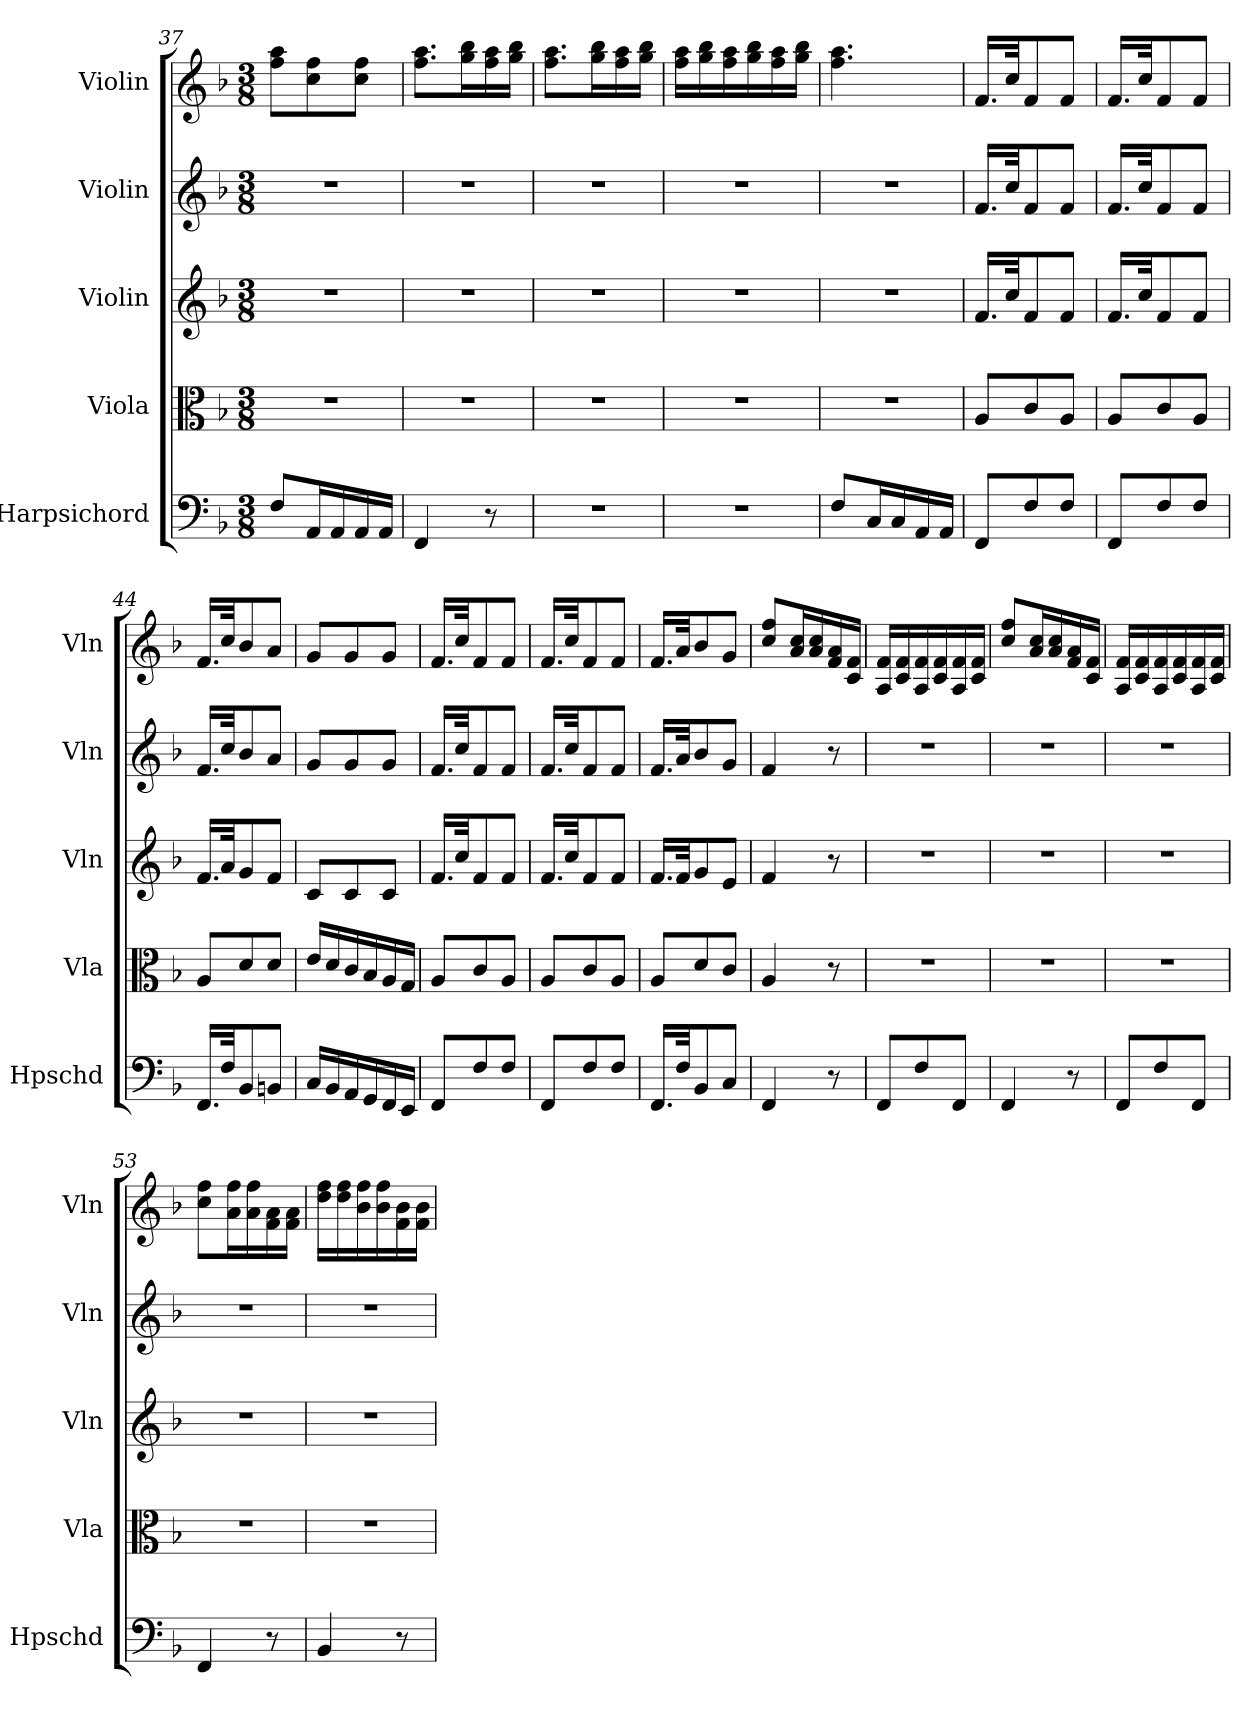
**kern	**kern	**kern	**kern	**kern
*part5	*part4	*part3	*part2	*part1
*staff5	*staff4	*staff3	*staff2	*staff1
*I"Harpsichord	*I"Viola	*I"Violin	*I"Violin	*I"Violin
*I'Hpschd	*I'Vla	*I'Vln	*I'Vln	*I'Vln
*clefF4	*clefC3	*clefG2	*clefG2	*clefG2
*k[b-]	*k[b-]	*k[b-]	*k[b-]	*k[b-]
*F:	*F:	*F:	*F:	*F:
*M3/8	*M3/8	*M3/8	*M3/8	*M3/8
=37	=37	=37	=37	=37
8F/L	4.r	4.r	4.r	8ff\ 8aa\L
16AA/L	.	.	.	8cc\ 8ff\
16AA/	.	.	.	.
16AA/	.	.	.	8cc\ 8ff\J
16AA/JJ	.	.	.	.
=38	=38	=38	=38	=38
4FF/	4.r	4.r	4.r	8.ff\ 8.aa\L
.	.	.	.	16gg\ 16bb-\L
8r	.	.	.	16ff\ 16aa\
.	.	.	.	16gg\ 16bb-\JJ
=39	=39	=39	=39	=39
4.r	4.r	4.r	4.r	8.ff\ 8.aa\L
.	.	.	.	16gg\ 16bb-\L
.	.	.	.	16ff\ 16aa\
.	.	.	.	16gg\ 16bb-\JJ
=40	=40	=40	=40	=40
4.r	4.r	4.r	4.r	16ff\ 16aa\LL
.	.	.	.	16gg\ 16bb-\
.	.	.	.	16ff\ 16aa\
.	.	.	.	16gg\ 16bb-\
.	.	.	.	16ff\ 16aa\
.	.	.	.	16gg\ 16bb-\JJ
=41	=41	=41	=41	=41
8F/L	4.r	4.r	4.r	4.ff\ 4.aa\
16C/L	.	.	.	.
16C/	.	.	.	.
16AA/	.	.	.	.
16AA/JJ	.	.	.	.
=42	=42	=42	=42	=42
8FF/L	8A/L	16.f/LL	16.f/LL	16.f/LL
.	.	32cc/JK	32cc/JK	32cc/JK
8F/	8c/	8f/	8f/	8f/
8F/J	8A/J	8f/J	8f/J	8f/J
=43	=43	=43	=43	=43
8FF/L	8A/L	16.f/LL	16.f/LL	16.f/LL
.	.	32cc/JK	32cc/JK	32cc/JK
8F/	8c/	8f/	8f/	8f/
8F/J	8A/J	8f/J	8f/J	8f/J
=44	=44	=44	=44	=44
16.FF/LL	8A/L	16.f/LL	16.f/LL	16.f/LL
32F/JK	.	32a/JK	32cc/JK	32cc/JK
8BB-/	8d/	8g/	8b-/	8b-/
8BBn/J	8d/J	8f/J	8a/J	8a/J
=45	=45	=45	=45	=45
16C/LL	16e/LL	8c/L	8g/L	8g/L
16BB-/	16d/	.	.	.
16AA/	16c/	8c/	8g/	8g/
16GG/	16B-/	.	.	.
16FF/	16A/	8c/J	8g/J	8g/J
16EE/JJ	16G/JJ	.	.	.
=46	=46	=46	=46	=46
8FF/L	8A/L	16.f/LL	16.f/LL	16.f/LL
.	.	32cc/JK	32cc/JK	32cc/JK
8F/	8c/	8f/	8f/	8f/
8F/J	8A/J	8f/J	8f/J	8f/J
=47	=47	=47	=47	=47
8FF/L	8A/L	16.f/LL	16.f/LL	16.f/LL
.	.	32cc/JK	32cc/JK	32cc/JK
8F/	8c/	8f/	8f/	8f/
8F/J	8A/J	8f/J	8f/J	8f/J
=48	=48	=48	=48	=48
16.FF/LL	8A/L	16.f/LL	16.f/LL	16.f/LL
32F/JK	.	32f/JK	32a/JK	32a/JK
8BB-/	8d/	8g/	8b-/	8b-/
8C/J	8c/J	8e/J	8g/J	8g/J
=49	=49	=49	=49	=49
4FF/	4A/	4f/	4f/	8cc/ 8ff/L
.	.	.	.	16a/ 16cc/L
.	.	.	.	16a/ 16cc/
8r	8r	8r	8r	16f/ 16a/
.	.	.	.	16c/ 16f/JJ
=50	=50	=50	=50	=50
8FF/L	4.r	4.r	4.r	16A/ 16f/LL
.	.	.	.	16c/ 16f/
8F/	.	.	.	16A/ 16f/
.	.	.	.	16c/ 16f/
8FF/J	.	.	.	16A/ 16f/
.	.	.	.	16c/ 16f/JJ
=51	=51	=51	=51	=51
4FF/	4.r	4.r	4.r	8cc/ 8ff/L
.	.	.	.	16a/ 16cc/L
.	.	.	.	16a/ 16cc/
8r	.	.	.	16f/ 16a/
.	.	.	.	16c/ 16f/JJ
=52	=52	=52	=52	=52
8FF/L	4.r	4.r	4.r	16A/ 16f/LL
.	.	.	.	16c/ 16f/
8F/	.	.	.	16A/ 16f/
.	.	.	.	16c/ 16f/
8FF/J	.	.	.	16A/ 16f/
.	.	.	.	16c/ 16f/JJ
=53	=53	=53	=53	=53
4FF/	4.r	4.r	4.r	8cc\ 8ff\L
.	.	.	.	16a\ 16ff\L
.	.	.	.	16a\ 16ff\
8r	.	.	.	16f\ 16a\
.	.	.	.	16f\ 16a\JJ
=54	=54	=54	=54	=54
4BB-/	4.r	4.r	4.r	16dd\ 16ff\LL
.	.	.	.	16dd\ 16ff\
.	.	.	.	16b-\ 16ff\
.	.	.	.	16b-\ 16ff\
8r	.	.	.	16f\ 16b-\
.	.	.	.	16f\ 16b-\JJ
=	=	=	=	=
*-	*-	*-	*-	*-
